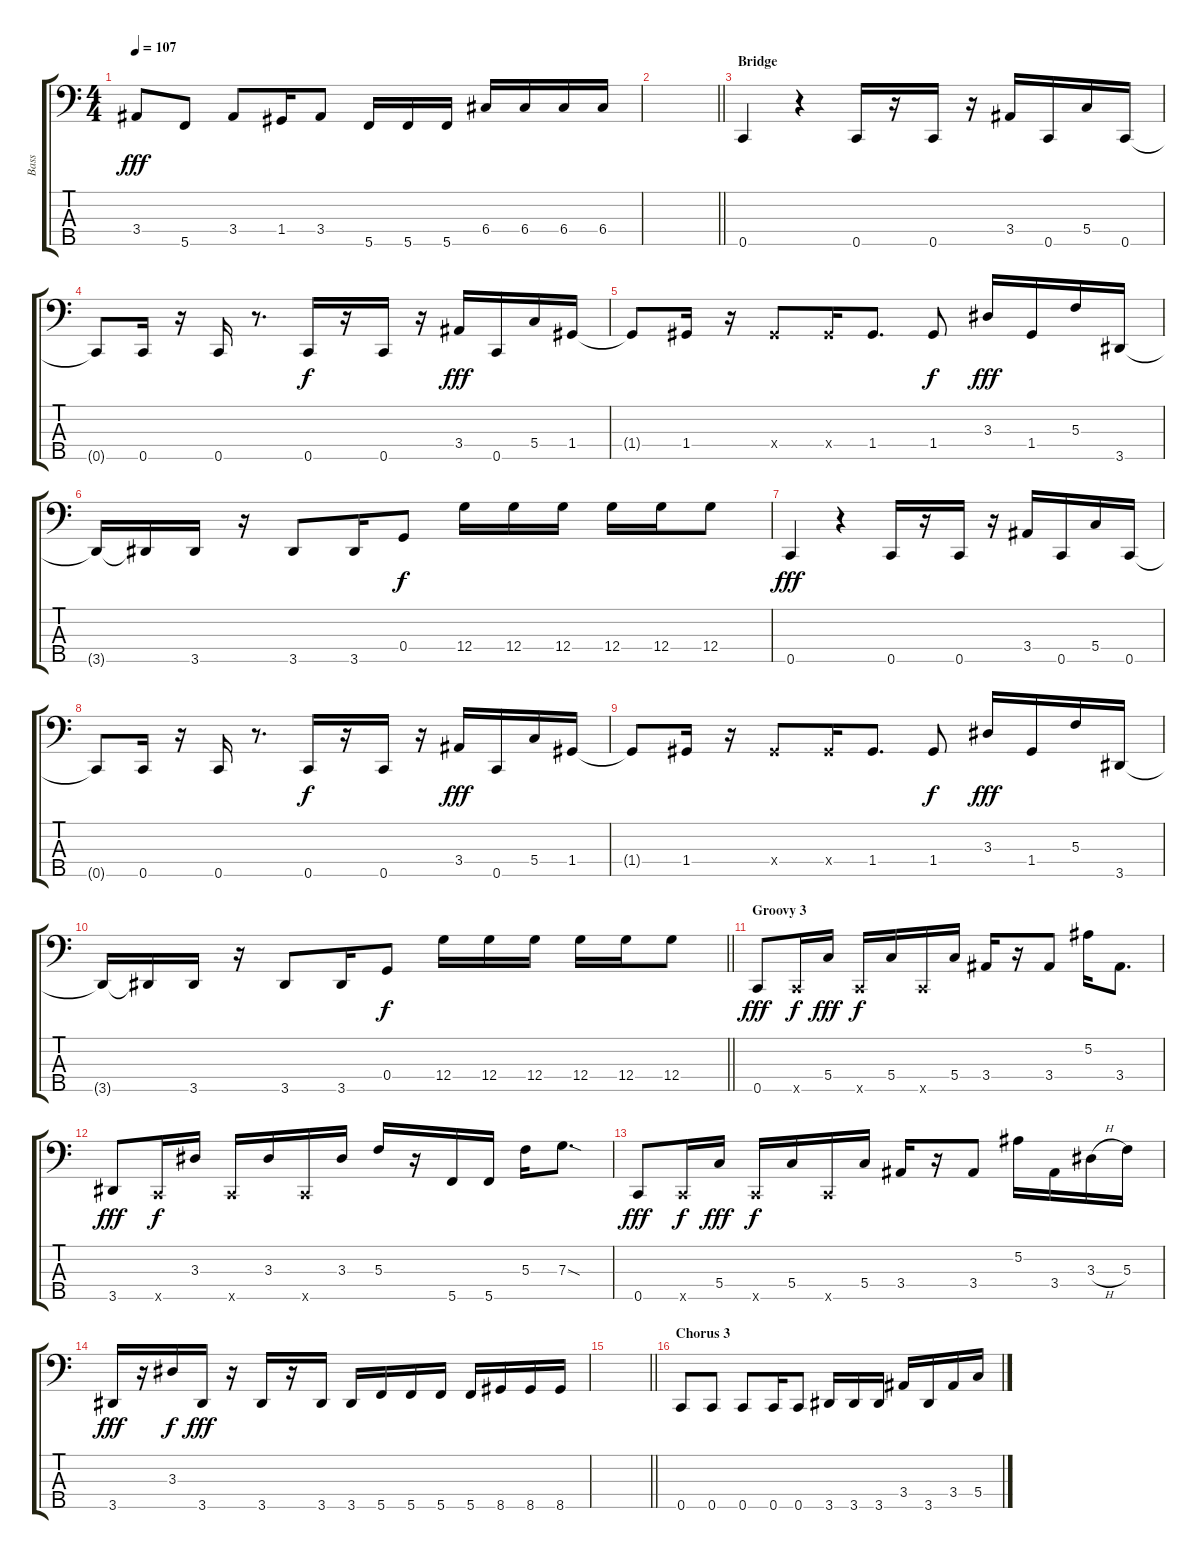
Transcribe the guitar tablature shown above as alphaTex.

\track ("Bass" "Bass") {instrument electricbasspick}
\staff {score tabs}
\tuning (Bb2 F2 C2 G1 C1) {hide}
\ts (4 4)
\tempo 107
\clef f4
\ks c
3.4.8{dy fff} 5.5.8 3.4.8 1.4.16 3.4.8 5.5.16 5.5.16 5.5.16 6.4.16 6.4.16 6.4.16 6.4.16 |
\barLineRight lightlight
|
\section ("" "Bridge")
0.5.4 r.4 0.5.16 r.16 0.5.16 r.16 3.4.16 0.5.16 5.4.16 0.5.16 |
0.5{t}.8 0.5.16 r.16 0.5.16 r.8{d} 0.5.16{dy f} r.16 0.5.16 r.16 3.4.16{dy fff} 0.5.16 5.4.16 1.4.16 |
1.4{t}.8 1.4.16 r.16 1.4{x}.8 1.4{x}.16 1.4.8{d} 1.4.8{dy f} 3.3.16{dy fff} 1.4.16 5.3.16 3.5.16 |
3.5{t}.16 3.5{t}.16 3.5.16 r.16 3.5.8 3.5.16 0.4.8{dy f} 12.4.16 12.4.16 12.4.16 12.4.16 12.4.16 12.4.8 |
0.5.4{dy fff} r.4 0.5.16 r.16 0.5.16 r.16 3.4.16 0.5.16 5.4.16 0.5.16 |
0.5{t}.8 0.5.16 r.16 0.5.16 r.8{d} 0.5.16{dy f} r.16 0.5.16 r.16 3.4.16{dy fff} 0.5.16 5.4.16 1.4.16 |
1.4{t}.8 1.4.16 r.16 1.4{x}.8 1.4{x}.16 1.4.8{d} 1.4.8{dy f} 3.3.16{dy fff} 1.4.16 5.3.16 3.5.16 |
\barLineRight lightlight
3.5{t}.16 3.5{t}.16 3.5.16 r.16 3.5.8 3.5.16 0.4.8{dy f} 12.4.16 12.4.16 12.4.16 12.4.16 12.4.16 12.4.8 |
\section ("" "Groovy 3")
0.5.8{dy fff} 0.5{x}.16{dy f} 5.4.16{dy fff} 0.5{x}.16{dy f} 5.4.16 0.5{x}.16 5.4.16 3.4.16 r.16 3.4.8 5.2.16 3.4.8{d} |
3.5.8{dy fff} 0.5{x}.16{dy f} 3.3.16 0.5{x}.16 3.3.16 0.5{x}.16 3.3.16 5.3.16 r.16 5.5.16 5.5.16 5.3.16 7.3{sod}.8{d} |
0.5.8{dy fff} 0.5{x}.16{dy f} 5.4.16{dy fff} 0.5{x}.16{dy f} 5.4.16 0.5{x}.16 5.4.16 3.4.16 r.16 3.4.8 5.2.16 3.4.16 3.3{h}.16 5.3.16 |
3.5.16{dy fff} r.16 3.3.16{dy f} 3.5.16{dy fff} r.16 3.5.16 r.16 3.5.16 3.5.16 5.5.16 5.5.16 5.5.16 5.5.16 8.5.16 8.5.16 8.5.16 |
\barLineRight lightlight
|
\section ("" "Chorus 3")
0.5.8 0.5.8 0.5.8 0.5.16 0.5.8 3.5.16 3.5.16 3.5.16 3.4.16 3.5.16 3.4.16 5.4.16
